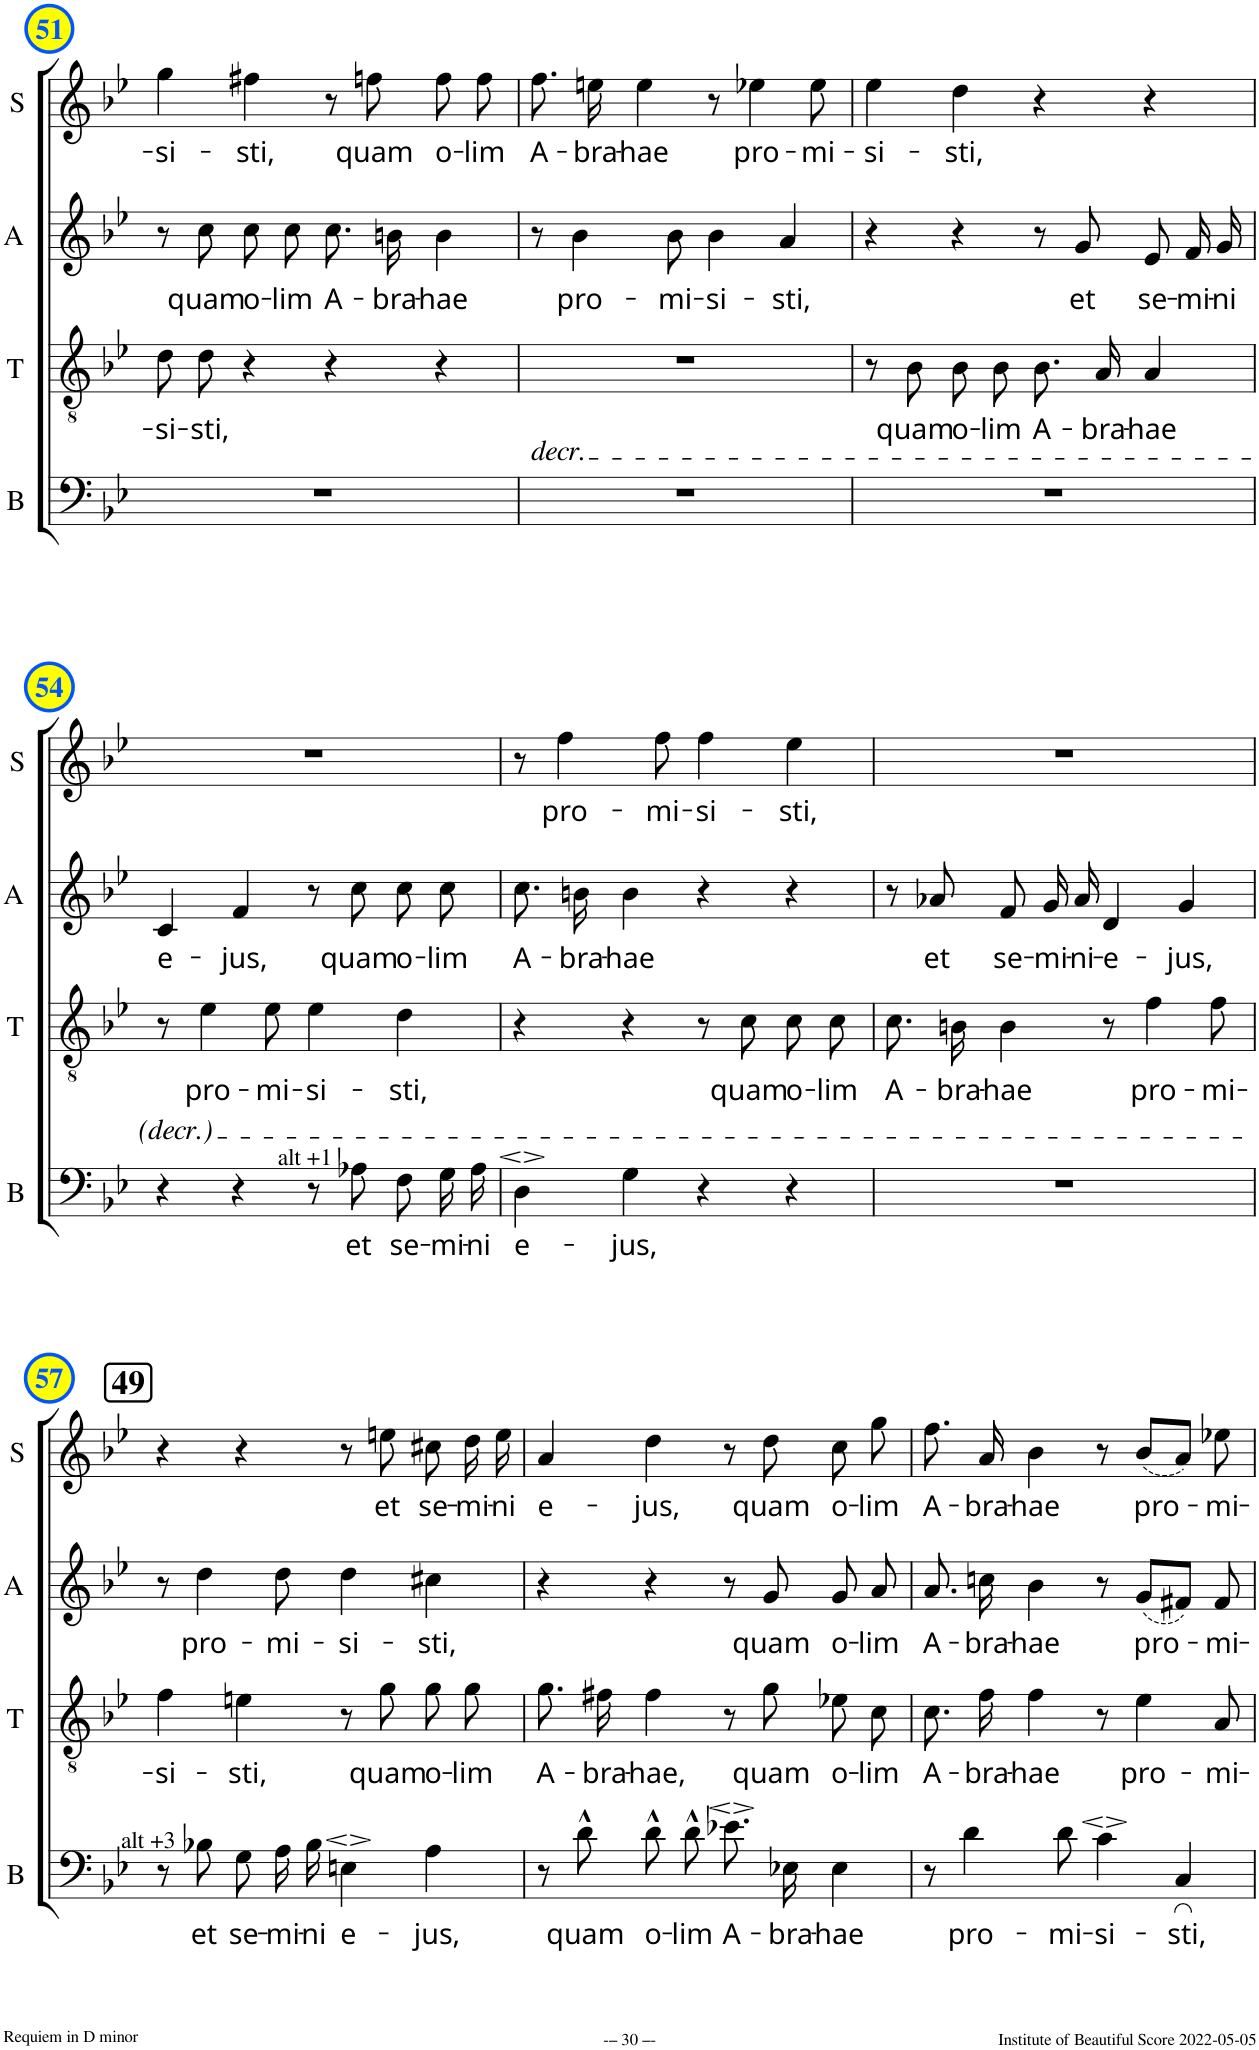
**kern	**text	**kern	**text	**kern	**text	**kern	**text
*part4	*part4	*part3	*part3	*part2	*part2	*part1	*part1
*staff4	*staff4	*staff3	*staff3	*staff2	*staff2	*staff1	*staff1
*I"B	*	*I"T	*	*I"A	*	*I"S	*
*I'B	*	*I'T	*	*I'A	*	*I'S	*
!!LO:PB:g=z
*clefF4	*	*clefGv2	*	*clefG2	*	*clefG2	*
*	*	*	*	*Trd1c2	*	*	*
*k[b-e-]	*	*k[b-e-]	*	*k[b-e-]	*	*k[b-e-]	*
*M4/4	*	*M4/4	*	*M4/4	*	*M4/4	*
*met(c)	*	*met(c)	*	*met(c)	*	*met(c)	*
=51	=51	=51	=51	=51	=51	=51	=51
!	!	!	!LO:LY:b	!	!	!	!LO:LY:b
1r	.	8d\L	-si-	8r	.	4gg\	-si-
!	!	!	!LO:LY:b	!	!LO:LY:b	!	!
.	.	8d\J	-sti,	8cc\	quam	.	.
!	!	!	!	!	!LO:LY:b	!	!LO:LY:b
.	.	4r	.	8cc\	o-	4ff#X\	-sti,
!	!	!	!	!	!LO:LY:b	!	!
.	.	.	.	8cc\	-lim	.	.
!	!	!	!	!	!LO:LY:b	!	!
.	.	4r	.	8.cc\	A-	8r	.
!	!	!	!	!	!	!	!LO:LY:b
.	.	.	.	.	.	8ffn\	quam
!	!	!	!	!	!LO:LY:b	!	!
.	.	.	.	16bn\	-bra-	.	.
!	!	!	!	!	!LO:LY:b	!	!LO:LY:b
.	.	4r	.	4b\	-hae	8ff\	o-
!	!	!	!	!	!	!	!LO:LY:b
.	.	.	.	.	.	8ff\	-lim
=52	=52	=52	=52	=52	=52	=52	=52
!LO:TX:a:i:t=decr.	!	!	!	!	!	!	!
!	!	!	!	!	!	!	!LO:LY:b
1r	.	1r	.	8r	.	8.ff\	A-
!	!	!	!	!	!LO:LY:b	!	!
.	.	.	.	4b-\	pro-	.	.
!	!	!	!	!	!	!	!LO:LY:b
.	.	.	.	.	.	16een\	-bra-
!	!	!	!	!	!	!	!LO:LY:b
.	.	.	.	.	.	4ee\	-hae
!	!	!	!	!	!LO:LY:b	!	!
.	.	.	.	8b-\	-mi-	.	.
!	!	!	!	!	!LO:LY:b	!	!
.	.	.	.	4b-\	-si-	8r	.
!	!	!	!	!	!	!	!LO:LY:b
.	.	.	.	.	.	4ee-X\	pro-
!	!	!	!	!	!LO:LY:b	!	!
.	.	.	.	4a/	-sti,	.	.
!	!	!	!	!	!	!	!LO:LY:b
.	.	.	.	.	.	8ee-\	-mi-
=53	=53	=53	=53	=53	=53	=53	=53
!	!	!	!	!	!	!	!LO:LY:b
1r	.	8r	.	4r	.	4ee-\	-si-
!	!	!	!LO:LY:b	!	!	!	!
.	.	8B-\	quam	.	.	.	.
!	!	!	!LO:LY:b	!	!	!	!LO:LY:b
.	.	8B-\L	o-	4r	.	4dd\	-sti,
!	!	!	!LO:LY:b	!	!	!	!
.	.	8B-\J	-lim	.	.	.	.
!	!	!	!LO:LY:b	!	!	!	!
.	.	8.B-/L	A-	8r	.	4r	.
!	!	!	!	!	!LO:LY:b	!	!
.	.	.	.	8g/	et	.	.
!	!	!	!LO:LY:b	!	!	!	!
.	.	16A/Jk	-bra-	.	.	.	.
!	!	!	!LO:LY:b	!	!LO:LY:b	!	!
.	.	4A/	-hae	8e-/	se-	4r	.
!	!	!	!	!	!LO:LY:b	!	!
.	.	.	.	16f/	-mi-	.	.
!	!	!	!	!	!LO:LY:b	!	!
.	.	.	.	16g/	-ni	.	.
!!LO:LB:g=z
=54	=54	=54	=54	=54	=54	=54	=54
!	!	!	!	!	!LO:LY:b	!	!
4r	.	8r	.	4c/	e-	1r	.
!	!	!	!LO:LY:b	!	!	!	!
.	.	4e-\	pro-	.	.	.	.
!	!	!	!	!	!LO:LY:b	!	!
4r	.	.	.	4f/	-jus,	.	.
!	!	!	!LO:LY:b	!	!	!	!
.	.	8e-\	-mi-	.	.	.	.
!	!	!	!LO:LY:b	!	!	!	!
8r	.	4e-\	-si-	8r	.	.	.
!LO:TX:a:t=alt +1	!	!	!	!	!	!	!
!	!LO:LY:b	!	!	!	!LO:LY:b	!	!
8A-X\	et	.	.	8cc\	quam	.	.
!	!LO:LY:b	!	!LO:LY:b	!	!LO:LY:b	!	!
8F\L	se-	4d\	-sti,	8cc\	o-	.	.
!	!LO:LY:b	!	!	!	!LO:LY:b	!	!
16G\L	-mi-	.	.	8cc\	-lim	.	.
!	!LO:LY:b	!	!	!	!	!	!
16A-\JJ	-ni	.	.	.	.	.	.
=55	=55	=55	=55	=55	=55	=55	=55
!	!LO:LY:b	!	!	!	!LO:LY:b	!	!
4D\	e-	4r	.	8.cc\	A-	8r	.
!	!	!	!	!	!	!	!LO:LY:b
.	.	.	.	.	.	4ff\	pro-
!	!	!	!	!	!LO:LY:b	!	!
.	.	.	.	16bn\	-bra-	.	.
!	!LO:LY:b	!	!	!	!LO:LY:b	!	!
4G\	-jus,	4r	.	4b\	-hae	.	.
!	!	!	!	!	!	!	!LO:LY:b
.	.	.	.	.	.	8ff\	-mi-
!	!	!	!	!	!	!	!LO:LY:b
4r	.	8r	.	4r	.	4ff\	-si-
!	!	!	!LO:LY:b	!	!	!	!
.	.	8c\	quam	.	.	.	.
!	!	!	!LO:LY:b	!	!	!	!LO:LY:b
4r	.	8c\L	o-	4r	.	4ee-\	-sti,
!	!	!	!LO:LY:b	!	!	!	!
.	.	8c\J	-lim	.	.	.	.
=56	=56	=56	=56	=56	=56	=56	=56
!	!	!	!LO:LY:b	!	!	!	!
1r	.	8.c\L	A-	8r	.	1r	.
!	!	!	!	!	!LO:LY:b	!	!
.	.	.	.	8a-X/	et	.	.
!	!	!	!LO:LY:b	!	!	!	!
.	.	16Bn\Jk	-bra-	.	.	.	.
!	!	!	!LO:LY:b	!	!LO:LY:b	!	!
.	.	4B\	-hae	8f/	se-	.	.
!	!	!	!	!	!LO:LY:b	!	!
.	.	.	.	16g/	-mi-	.	.
!	!	!	!	!	!LO:LY:b	!	!
.	.	.	.	16a-/	-ni-	.	.
!	!	!	!	!	!LO:LY:b	!	!
.	.	8r	.	4d/	-e-	.	.
!	!	!	!LO:LY:b	!	!	!	!
.	.	4f\	pro-	.	.	.	.
!	!	!	!	!	!LO:LY:b	!	!
.	.	.	.	4g/	-jus,	.	.
!	!	!	!LO:LY:b	!	!	!	!
.	.	8f\	-mi-	.	.	.	.
!!LO:LB:g=z
!!LO:REH:place=s1:a:B:cj:fs=14:t=49
=57	=57	=57	=57	=57	=57	=57	=57
!	!	!	!LO:LY:b	!	!	!	!
8r	.	4f\	-si-	8r	.	4r	.
!LO:TX:a:t=alt +3	!	!	!	!	!	!	!
!	!LO:LY:b	!	!	!	!LO:LY:b	!	!
8B-X\	et	.	.	4dd\	pro-	.	.
!	!LO:LY:b	!	!LO:LY:b	!	!	!	!
8G\L	se-	4en\	-sti,	.	.	4r	.
!	!LO:LY:b	!	!	!	!LO:LY:b	!	!
16A\L	-mi-	.	.	8dd\	-mi-	.	.
!	!LO:LY:b	!	!	!	!	!	!
16B-\JJ	-ni	.	.	.	.	.	.
!	!LO:LY:b	!	!	!	!LO:LY:b	!	!
4En\	e-	8r	.	4dd\	-si-	8r	.
!	!	!	!LO:LY:b	!	!	!	!LO:LY:b
.	.	8g\	quam	.	.	8een\	et
!	!LO:LY:b	!	!LO:LY:b	!	!LO:LY:b	!	!LO:LY:b
4A\	-jus,	8g\L	o-	4cc#X\	-sti,	8cc#X\	se-
!	!	!	!LO:LY:b	!	!	!	!LO:LY:b
.	.	8g\J	-lim	.	.	16dd\	-mi-
!	!	!	!	!	!	!	!LO:LY:b
.	.	.	.	.	.	16ee\	-ni
=58	=58	=58	=58	=58	=58	=58	=58
!	!	!	!LO:LY:b	!	!	!	!LO:LY:b
8r	.	8.g\L	A-	4r	.	4a/	e-
!	!LO:LY:b	!	!	!	!	!	!
8d^^\	quam	.	.	.	.	.	.
!	!	!	!LO:LY:b	!	!	!	!
.	.	16f#X\Jk	-bra-	.	.	.	.
!	!LO:LY:b	!	!LO:LY:b	!	!	!	!LO:LY:b
8d^^\L	o-	4f#\	-hae,	4r	.	4dd\	-jus,
!	!LO:LY:b	!	!	!	!	!	!
8d^^\J	-lim	.	.	.	.	.	.
!	!LO:LY:b	!	!	!	!	!	!
8.e-X\L	A-	8r	.	8r	.	8r	.
!	!	!	!LO:LY:b	!	!LO:LY:b	!	!LO:LY:b
.	.	8g\	quam	8g/	quam	8dd\	quam
!	!LO:LY:b	!	!	!	!	!	!
16E-X\Jk	-bra-	.	.	.	.	.	.
!	!LO:LY:b	!	!LO:LY:b	!	!LO:LY:b	!	!LO:LY:b
4E-\	-hae	8e-X\L	o-	8g/	o-	8cc\	o-
!	!	!	!LO:LY:b	!	!LO:LY:b	!	!LO:LY:b
.	.	8c\J	-lim	8a/	-lim	8gg\	-lim
=59	=59	=59	=59	=59	=59	=59	=59
!	!	!	!LO:LY:b	!	!LO:LY:b	!	!LO:LY:b
8r	.	8.c\L	A-	8.a/	A-	8.ff\	A-
!	!LO:LY:b	!	!	!	!	!	!
4d\	pro-	.	.	.	.	.	.
!	!	!	!LO:LY:b	!	!LO:LY:b	!	!LO:LY:b
.	.	16f\Jk	-bra-	16ccn\	-bra-	16a/	-bra-
!	!	!	!LO:LY:b	!	!LO:LY:b	!	!LO:LY:b
.	.	4f\	-hae	4b-\	-hae	4b-\	-hae
!	!LO:LY:b	!	!	!	!	!	!
8d\	-mi-	.	.	.	.	.	.
!	!LO:LY:b	!	!	!	!	!	!
4c\	-si-	8r	.	8r	.	8r	.
!	!	!	!LO:LY:b	!	!LO:LY:b	!	!LO:LY:b
.	.	4e-\	pro-	(8g/L	pro-	(8b-/L	pro-
!	!LO:LY:b	!	!	!	!	!	!
4C/	-sti,	.	.	8f#X/J)	.	8a/J)	.
!	!	!	!LO:LY:b	!	!LO:LY:b	!	!LO:LY:b
.	.	8A/	-mi-	8f#/	-mi-	8ee-X\	-mi-
=	=	=	=	=	=	=	=
*-	*-	*-	*-	*-	*-	*-	*-
